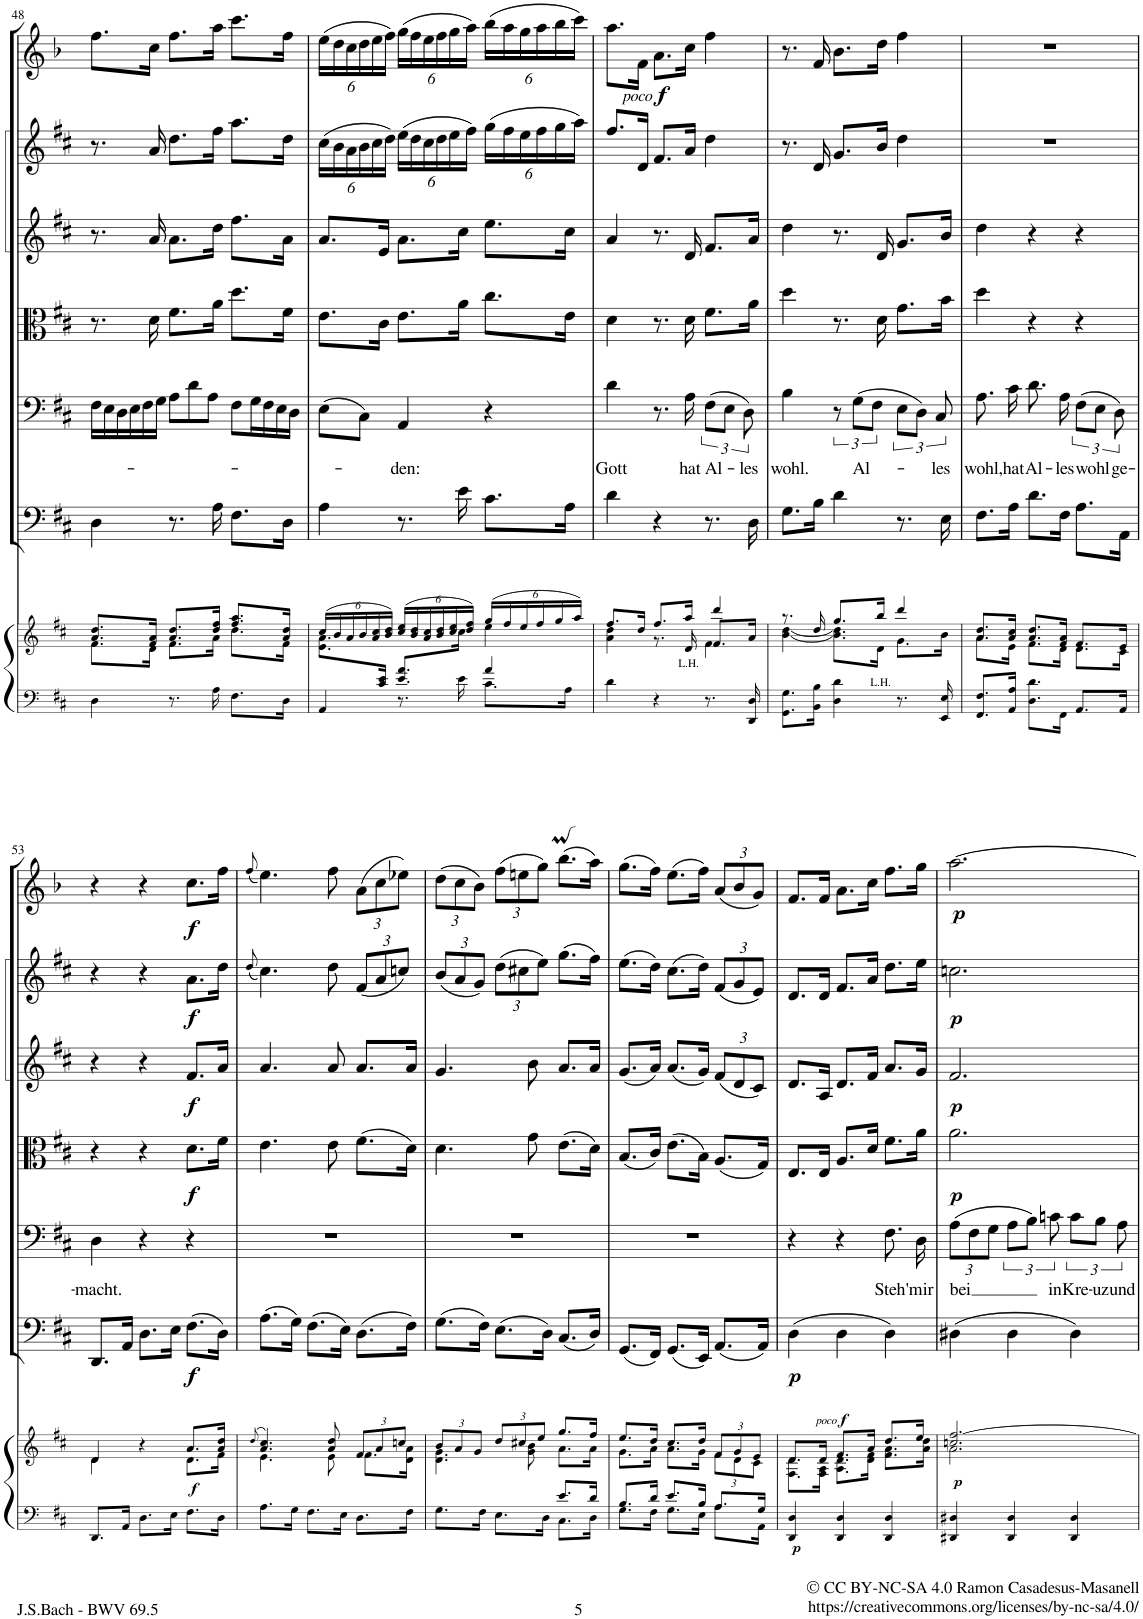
**kern	**kern	**dynam	**kern	**dynam	**kern	**text	**kern	**dynam	**kern	**dynam	**kern	**dynam	**kern	**dynam
*part7	*part7	*part7	*part6	*part6	*part5	*part5	*part4	*part4	*part3	*part3	*part2	*part2	*part1	*part1
*staff8	*staff7	*staff7/8	*staff6	*staff6	*staff5	*staff5	*staff4	*staff4	*staff3	*staff3	*staff2	*staff2	*staff1	*staff1
*I"Piano reduction	*	*	*I"Continuo	*	*I"Basso	*	*I"Viola	*	*I"Violino II	*	*I"Violino I	*	*I"Oboe d'amore	*
*I'Pno	*	*	*	*	*	*	*	*	*	*	*	*	*I'Ob	*
!!LO:PB:g=z
*clefF4	*clefG2	*	*clefF4	*	*clefF4	*	*clefC3	*	*clefG2	*	*clefG2	*	*clefG2	*
*	*	*	*	*	*	*	*	*	*	*	*	*	*Trd2c3	*
*k[f#c#]	*k[f#c#]	*	*k[f#c#]	*	*k[f#c#]	*	*k[f#c#]	*	*k[f#c#]	*	*k[f#c#]	*	*k[b-]	*
*M3/4	*M3/4	*	*M3/4	*	*M3/4	*	*M3/4	*	*M3/4	*	*M3/4	*	*M3/4	*
=48	=48	=48	=48	=48	=48	=48	=48	=48	=48	=48	=48	=48	=48	=48
*	*^	*	*	*	*	*	*	*	*	*	*	*	*	*
*	*	*	*	*	*	*Xbrackettup	*	*	*	*	*	*	*	*	*
4D\	8.a/ 8.dd/L	8.f#\L	.	4D\	.	24F#\LL	.	8.r	.	8.r	.	8.r	.	8.ff\L	.
.	.	.	.	.	.	24E\	.	.	.	.	.	.	.	.	.
.	.	.	.	.	.	24D\	.	.	.	.	.	.	.	.	.
.	.	.	.	.	.	24E\	.	.	.	.	.	.	.	.	.
.	.	.	.	.	.	24F#\	.	.	.	.	.	.	.	.	.
.	16f#/ 16a/Jk	16d\Jk	.	.	.	.	.	16d\	.	16a/	.	16a/	.	16cc\Jk	.
.	.	.	.	.	.	24G\JJ	.	.	.	.	.	.	.	.	.
8.r	8.a/ 8.dd/L	8.f#\L	.	8.r	.	12A\L	.	8.f#\L	.	8.a\L	.	8.dd\L	.	8.ff\L	.
.	.	.	.	.	.	12d\	.	.	.	.	.	.	.	.	.
.	.	.	.	.	.	12A\J	.	.	.	.	.	.	.	.	.
16A\	16dd/ 16ff#/Jk	16a\Jk	.	16A\	.	.	.	16a\Jk	.	16dd\Jk	.	16ff#\Jk	.	16aa\Jk	.
8.F#\L	8.ff#/ 8.aa/L	8.dd\L	.	8.F#\L	.	12F#\L	.	8.dd\L	.	8.ff#\L	.	8.aa\L	.	8.ccc\L	.
.	.	.	.	.	.	24G\L	.	.	.	.	.	.	.	.	.
.	.	.	.	.	.	24F#\	.	.	.	.	.	.	.	.	.
.	.	.	.	.	.	24E\	.	.	.	.	.	.	.	.	.
16D\Jk	16a/ 16dd/Jk	16f#\Jk	.	16D\Jk	.	.	.	16f#\Jk	.	16a\Jk	.	16dd\Jk	.	16ff\Jk	.
.	.	.	.	.	.	24D\JJ	.	.	.	.	.	.	.	.	.
=49	=49	=49	=49	=49	=49	=49	=49	=49	=49	=49	=49	=49	=49	=49	=49
*^	*	*	*	*	*	*	*	*	*	*	*	*	*	*	*
*	*^	*	*	*	*	*	*	*	*	*	*	*	*	*	*	*
*	*	*	*Xbrackettup	*	*	*	*	*	*	*	*	*	*	*Xbrackettup	*	*Xbrackettup	*
8.ryy	4AA/	4ryy	(24cc#/LL	8.e\ 8.a\L	.	4A\	.	(8E\L	.	8.e\L	.	8.a/L	.	(24cc#\LL	.	(24ee\LL	.
.	.	.	24b/	.	.	.	.	.	.	.	.	.	.	24b\	.	24dd\	.
.	.	.	24a/	.	.	.	.	.	.	.	.	.	.	24a\	.	24cc\	.
.	.	.	24b/	.	.	.	.	8C#\J)	.	.	.	.	.	24b\	.	24dd\	.
.	.	.	24a/ 24cc#/	.	.	.	.	.	.	.	.	.	.	24cc#\	.	24ee\	.
16c#/ 16e/Jk	.	.	.	4ryy	.	.	.	.	.	16c#\Jk	.	16e/Jk	.	.	.	.	.
.	.	.	24b/ 24dd/JJ)	.	.	.	.	.	.	.	.	.	.	24dd\JJ)	.	24ff\JJ)	.
!	!	!	!	!	!	!	!	!	!LO:LY:b	!	!	!	!	!	!	!	!
8.e/ 8.a/L	8.r	8.ryy	(24cc#/ 24ee/LL	.	.	8.r	.	4AA/	den:	8.e\L	.	8.a\L	.	(24ee\LL	.	(24gg\LL	.
.	.	.	24b/ 24dd/	.	.	.	.	.	.	.	.	.	.	24dd\	.	24ff\	.
.	.	.	24a/ 24cc#/	.	.	.	.	.	.	.	.	.	.	24cc#\	.	24ee\	.
.	.	.	24b/ 24dd/	.	.	.	.	.	.	.	.	.	.	24dd\	.	24ff\	.
.	.	.	24cc#/ 24ee/	.	.	.	.	.	.	.	.	.	.	24ee\	.	24gg\	.
4ryy	16ryy	16e\	.	16cc#\Jk	.	16e\	.	.	.	16a\Jk	.	16cc#\Jk	.	.	.	.	.
.	.	.	24dd/ 24ff#/JJ)	.	.	.	.	.	.	.	.	.	.	24ff#\JJ)	.	24aa\JJ)	.
.	4a/	8.c#\L	(24gg/LL	4ee\	.	8.c#\L	.	4r	.	8.cc#\L	.	8.ee\L	.	(24gg\LL	.	(24bb-\LL	.
.	.	.	24ff#/	.	.	.	.	.	.	.	.	.	.	24ff#\	.	24aa\	.
.	.	.	24ee/	.	.	.	.	.	.	.	.	.	.	24ee\	.	24gg\	.
.	.	.	24ff#/	.	.	.	.	.	.	.	.	.	.	24ff#\	.	24aa\	.
.	.	.	24gg/	.	.	.	.	.	.	.	.	.	.	24gg\	.	24bb-\	.
16ryy	.	16A\Jk	.	.	.	16A\Jk	.	.	.	16e\Jk	.	16cc#\Jk	.	.	.	.	.
.	.	.	24aa/JJ)	.	.	.	.	.	.	.	.	.	.	24aa\JJ)	.	24ccc\JJ)	.
*v	*v	*v	*	*	*	*	*	*	*	*	*	*	*	*	*	*	*
=50	=50	=50	=50	=50	=50	=50	=50	=50	=50	=50	=50	=50	=50	=50	=50
*	*	*^	*	*	*	*	*	*	*	*	*	*	*	*	*
!	!	!	!	!	!	!	!	!LO:LY:b	!	!	!	!	!	!	!	!
4d\	8.ff#/L	4a\ 4dd\	2ryy	.	4d\	.	4d\	Gott	4d\	.	4a/	.	8.ff#/L	.	8.aa\L	.
.	16dd/Jk	.	.	.	.	.	.	.	.	.	.	.	16d/Jk	.	16f\Jk	.
!	!	!	!	!	!	!	!	!	!	!	!	!	!	!	!	!LO:DY:b
!	!	!	!	!	!	!	!	!	!	!	!	!	!	!	!	!LO:DY:n=1:b
4r	8.ff#/L	8.r	.	.	4r	.	8.r	.	8.r	.	8.r	.	8.f#/L	.	8.a\L	other-dynamics f
!	!LO:TX:b:t=L.H.	!	!	!	!	!	!	!	!	!	!	!	!	!	!	!
!	!	!	!	!	!	!	!	!LO:LY:b	!	!	!	!	!	!	!	!
.	16aa/Jk	16d/	.	.	.	.	16A\	hat	16d\	.	16d/	.	16a/Jk	.	16cc\Jk	.
*	*	*	*	*	*	*	*brackettup	*	*	*	*	*	*	*	*	*
!	!	!	!	!	!	!	!	!LO:LY:b	!	!	!	!	!	!	!	!
8.r	4ddd/	4f#\	8.f#/L	.	8.r	.	(12F#\L	Al-	8.f#\L	.	8.f#/L	.	4dd\	.	4ff\	.
.	.	.	.	.	.	.	12E\J	.	.	.	.	.	.	.	.	.
!	!	!	!	!	!	!	!	!LO:LY:b	!	!	!	!	!	!	!	!
.	.	.	.	.	.	.	12D\)	-les	.	.	.	.	.	.	.	.
16DD/ 16D/	.	.	16a/Jk	.	16D\	.	.	.	16a\Jk	.	16a/Jk	.	.	.	.	.
=51	=51	=51	=51	=51	=51	=51	=51	=51	=51	=51	=51	=51	=51	=51	=51	=51
!	!	!	!	!	!	!	!	!LO:LY:b	!	!	!	!	!	!	!	!
*	*	*v	*v	*	*	*	*	*	*	*	*	*	*	*	*	*
8.GG\ 8.G\L	8.r	[4b\ [4dd\	.	8.G\L	.	4B\	wohl.	4dd\	.	4dd\	.	8.r	.	8.r	.
16BB\ 16B\Jk	16dd/	.	.	16B\Jk	.	.	.	.	.	.	.	16d/	.	16f/	.
4D\ 4d\	8.gg/L	8.b\] 8.dd\]L	.	4d\	.	12r	.	8.r	.	8.r	.	8.g/L	.	8.b-\L	.
!	!	!	!	!	!	!	!LO:LY:b	!	!	!	!	!	!	!	!
.	.	.	.	.	.	(12G\L	Al-	.	.	.	.	.	.	.	.
.	.	.	.	.	.	12F#\J	.	.	.	.	.	.	.	.	.
!	!LO:TX:b:t=L.H.	!	!	!	!	!	!	!	!	!	!	!	!	!	!
.	16bb/Jk	16d\Jk	.	.	.	.	.	16d\	.	16d/	.	16b/Jk	.	16dd\Jk	.
8.r	4ddd/	8.g\L	.	8.r	.	12E\L	.	8.g\L	.	8.g/L	.	4dd\	.	4ff\	.
.	.	.	.	.	.	12D\J)	.	.	.	.	.	.	.	.	.
!	!	!	!	!	!	!	!LO:LY:b	!	!	!	!	!	!	!	!
.	.	.	.	.	.	12C#/	-les	.	.	.	.	.	.	.	.
16EE/ 16E/	.	16b\Jk	.	16E\	.	.	.	16b\Jk	.	16b/Jk	.	.	.	.	.
=52	=52	=52	=52	=52	=52	=52	=52	=52	=52	=52	=52	=52	=52	=52	=52
!	!	!	!	!	!	!	!LO:LY:b	!	!	!	!	!	!	!	!
8.FF#/ 8.F#/L	8.a/ 8.dd/L	8.a\L	.	8.F#\L	.	8.A\	wohl,	4dd\	.	4dd\	.	2.r	.	2.r	.
!	!	!	!	!	!	!	!LO:LY:b	!	!	!	!	!	!	!	!
16AA/ 16A/Jk	16a/ 16cc#/Jk	16e\Jk	.	16A\Jk	.	16c#\	hat	.	.	.	.	.	.	.	.
!	!	!	!	!	!	!	!LO:LY:b	!	!	!	!	!	!	!	!
8.D\ 8.d\L	8.a/ 8.dd/L	8.f#\L	.	8.d\L	.	8.d\	Al-	4r	.	4r	.	.	.	.	.
!	!	!	!	!	!	!	!LO:LY:b	!	!	!	!	!	!	!	!
16FF#\Jk	16f#/ 16a/Jk	16d\Jk	.	16F#\Jk	.	16A\	-les	.	.	.	.	.	.	.	.
!	!	!	!	!	!	!	!LO:LY:b	!	!	!	!	!	!	!	!
8.AA/L	8.f#/L	8.d\L	.	8.A\L	.	(12F#\L	wohl	4r	.	4r	.	.	.	.	.
.	.	.	.	.	.	12E\J	.	.	.	.	.	.	.	.	.
!	!	!	!	!	!	!	!LO:LY:b	!	!	!	!	!	!	!	!
.	.	.	.	.	.	12D\)	ge-	.	.	.	.	.	.	.	.
16AA/Jk	16e/Jk	16c#\Jk	.	16AA\Jk	.	.	.	.	.	.	.	.	.	.	.
!!LO:LB:g=z
=53	=53	=53	=53	=53	=53	=53	=53	=53	=53	=53	=53	=53	=53	=53	=53
!	!	!	!	!	!	!	!LO:LY:b	!	!	!	!	!	!	!	!
8.DD/L	4d/	4d\	.	8.DD/L	.	4D\	-macht.	4r	.	4r	.	4r	.	4r	.
16AA/Jk	.	.	.	16AA/Jk	.	.	.	.	.	.	.	.	.	.	.
8.D\L	4r	4ryy	.	8.D\L	.	4r	.	4r	.	4r	.	4r	.	4r	.
16E\Jk	.	.	.	16E\Jk	.	.	.	.	.	.	.	.	.	.	.
!	!	!	!LO:DY:b	!	!LO:DY:b	!	!	!	!LO:DY:b	!	!LO:DY:b	!	!LO:DY:b	!	!LO:DY:b
8.F#\L	8.a/L	8.d\L	f	(8.F#\L	f	4r	.	8.d\L	f	8.f#/L	f	8.a\L	f	8.cc\L	f
16D\Jk	16a/ 16dd/Jk	16f#\Jk	.	16D\Jk)	.	.	.	16f#\Jk	.	16a/Jk	.	16dd\Jk	.	16ff\Jk	.
=54	=54	=54	=54	=54	=54	=54	=54	=54	=54	=54	=54	=54	=54	=54	=54
.	(>8qdd/	.	.	.	.	.	.	.	.	.	.	(8qdd/	.	(8qff/	.
8.A\L	4.a/ 4.cc#/)	4.e\	.	(8.A\L	.	2.r	.	4.e\	.	4.a/	.	4.cc#\)	.	4.ee\)	.
16G\Jk	.	.	.	16G\Jk)	.	.	.	.	.	.	.	.	.	.	.
8.F#\L	.	.	.	(8.F#\L	.	.	.	.	.	.	.	.	.	.	.
.	8a/ 8dd/	8e\	.	.	.	.	.	8e\	.	8a/	.	8dd\	.	8ff\	.
16E\Jk	.	.	.	16E\Jk)	.	.	.	.	.	.	.	.	.	.	.
8.D\L	12f#/L	8.f#\L	.	(8.D\L	.	.	.	(8.f#\L	.	8.a/L	.	(12f#/L	.	(12a\L	.
.	12a/	.	.	.	.	.	.	.	.	.	.	12a/	.	12cc\	.
.	12ccn/J	.	.	.	.	.	.	.	.	.	.	12ccn/J)	.	12ee-X\J)	.
16F#\Jk	.	16d\ 16a\Jk	.	16F#\Jk)	.	.	.	16d\Jk)	.	16a/Jk	.	.	.	.	.
=55	=55	=55	=55	=55	=55	=55	=55	=55	=55	=55	=55	=55	=55	=55	=55
*^	*	*	*	*	*	*	*	*	*	*	*	*	*	*	*
8.G\L	2ryy	12b/L	4.d\ 4.g\	.	(8.G\L	.	2.r	.	4.d\	.	4.g/	.	(12b/L	.	(12dd\L	.
.	.	12a/	.	.	.	.	.	.	.	.	.	.	12a/	.	12cc\	.
.	.	12g/J	.	.	.	.	.	.	.	.	.	.	12g/J)	.	12b-\J)	.
16F#\Jk	.	.	.	.	16F#\Jk)	.	.	.	.	.	.	.	.	.	.	.
8.E\L	.	12dd/L	.	.	(8.E\L	.	.	.	.	.	.	.	(12dd\L	.	(12ff\L	.
.	.	12cc#X/	.	.	.	.	.	.	.	.	.	.	12cc#X\	.	12een\	.
.	.	.	8g\ 8b\	.	.	.	.	.	8g\	.	8b\	.	.	.	.	.
.	.	12ee/J	.	.	.	.	.	.	.	.	.	.	12ee\J)	.	12gg\J)	.
16D\Jk	.	.	.	.	16D\Jk)	.	.	.	.	.	.	.	.	.	.	.
8.e/L	8.C#\L	8.gg/L	8.a\L	.	(8.C#/L	.	.	.	(8.e\L	.	8.a/L	.	(8.gg\L	.	(8.bb-\L	.
16d/Jk	16D\Jk	16ff#/Jk	16a\Jk	.	16D/Jk)	.	.	.	16d\Jk)	.	16a/Jk	.	16ff#\Jk)	.	16aa\Jk)	.
=56	=56	=56	=56	=56	=56	=56	=56	=56	=56	=56	=56	=56	=56	=56	=56	=56
8.B/L	8.G\L	8.ee/L	8.g\L	.	(8.GG/L	.	2.r	.	(8.B/L	.	(8.g/L	.	(8.ee\L	.	(8.gg\L	.
16d/Jk	16F#\Jk	16dd/Jk	16a\Jk	.	16FF#/Jk)	.	.	.	16c#/Jk)	.	16a/Jk)	.	16dd\Jk)	.	16ff\Jk)	.
8.e/L	8.G\L	8.cc#/L	8.a\L	.	(8.GG/L	.	.	.	(8.e\L	.	(8.a/L	.	(8.cc#\L	.	(8.ee\L	.
16B/Jk	16E\Jk	16dd/Jk	16g\Jk	.	16EE/Jk)	.	.	.	16B\Jk)	.	16g/Jk)	.	16dd\Jk)	.	16ff\Jk)	.
*	*	*	*	*	*	*	*	*	*	*	*Xbrackettup	*	*	*	*	*
8.A/L	8.A\L	12f#/L	12f#\L	.	(8.AA/L	.	.	.	(8.A/L	.	(12f#/L	.	(12f#/L	.	(12a/L	.
.	.	12g/	12d\	.	.	.	.	.	.	.	12d/	.	12g/	.	12b-/	.
.	.	12e/J	12c#\J	.	.	.	.	.	.	.	12c#/J)	.	12e/J)	.	12g/J)	.
16G/Jk	16AA\Jk	.	.	.	16AA/Jk)	.	.	.	16G/Jk)	.	.	.	.	.	.	.
=57	=57	=57	=57	=57	=57	=57	=57	=57	=57	=57	=57	=57	=57	=57	=57	=57
!	!	!	!	!LO:DY:b=2	!	!LO:DY:b	!	!	!	!	!	!	!	!	!	!
*v	*v	*	*	*	*	*	*	*	*	*	*	*	*	*	*	*
4DD/ 4D/	8.d/L	8.F#\ 8.d\L	p	(4D\	p	4r	.	8.E/L	.	8.d/L	.	8.d/L	.	8.f/L	.
!	!	!	!LO:DY:a	!	!	!	!	!	!	!	!	!	!	!	!
!	!	!	!LO:DY:n=1:a	!	!	!	!	!	!	!	!	!	!	!	!
.	16d/Jk	16F#\ 16A\Jk	other-dynamics f	.	.	.	.	16E/Jk	.	16A/Jk	.	16d/Jk	.	16f/Jk	.
4DD/ 4D/	8.f#/L	8.A\ 8.d\L	.	4D\	.	4r	.	8.A/L	.	8.d/L	.	8.f#/L	.	8.a\L	.
.	16a/Jk	16d\ 16f#\Jk	.	.	.	.	.	16d/Jk	.	16f#/Jk	.	16a/Jk	.	16cc\Jk	.
!	!	!	!	!	!	!	!LO:LY:b	!	!	!	!	!	!	!	!
4DD/ 4D/	8.dd/L	8.f#\ 8.a\L	.	4D\)	.	8.F#\	Steh'	8.f#\L	.	8.a/L	.	8.dd\L	.	8.ff\L	.
!	!	!	!	!	!	!	!LO:LY:b	!	!	!	!	!	!	!	!
.	16ee/Jk	16a\ 16dd\Jk	.	.	.	16D\	mir	16a\Jk	.	16g/Jk	.	16ee\Jk	.	16gg\Jk	.
=58	=58	=58	=58	=58	=58	=58	=58	=58	=58	=58	=58	=58	=58	=58	=58
*	*	*	*	*	*	*Xbrackettup	*	*	*	*	*	*	*	*	*
!	!	!	!LO:DY:b	!	!	!	!LO:LY:b	!	!LO:DY:b	!	!LO:DY:b	!	!LO:DY:b	!	!LO:DY:b
4DD#X/ 4D#X/	2.ccn/ [2.ff#/	2.a\	p	(4D#X\	.	(12A\L	bei	2.a\	p	2.f#/	p	2.ccn\	p	[2.aa\	p
.	.	.	.	.	.	12F#\	.	.	.	.	.	.	.	.	.
.	.	.	.	.	.	12G\J	.	.	.	.	.	.	.	.	.
*	*	*	*	*	*	*brackettup	*	*	*	*	*	*	*	*	*
4DD#/ 4D#/	.	.	.	4D#\	.	12A\L	.	.	.	.	.	.	.	.	.
.	.	.	.	.	.	12B\J)	.	.	.	.	.	.	.	.	.
!	!	!	!	!	!	!	!LO:LY:b	!	!	!	!	!	!	!	!
.	.	.	.	.	.	12cn\	in	.	.	.	.	.	.	.	.
!	!	!	!	!	!	!	!LO:LY:b	!	!	!	!	!	!	!	!
4DD#/ 4D#/	.	.	.	4D#\)	.	12c\L	Kre-	.	.	.	.	.	.	.	.
!	!	!	!	!	!	!	!LO:LY:b	!	!	!	!	!	!	!	!
.	.	.	.	.	.	12B\J	-uz	.	.	.	.	.	.	.	.
!	!	!	!	!	!	!	!LO:LY:b	!	!	!	!	!	!	!	!
.	.	.	.	.	.	12A\	und	.	.	.	.	.	.	.	.
*	*v	*v	*	*	*	*	*	*	*	*	*	*	*	*	*
=	=	=	=	=	=	=	=	=	=	=	=	=	=	=
*-	*-	*-	*-	*-	*-	*-	*-	*-	*-	*-	*-	*-	*-	*-
